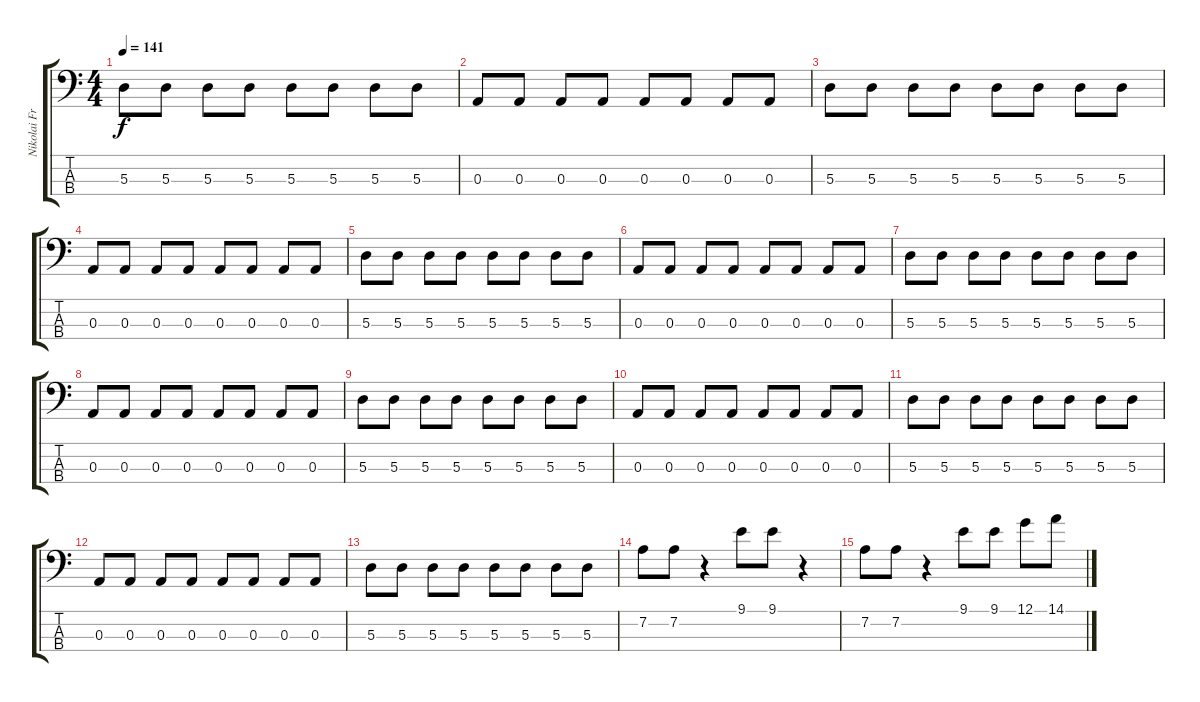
\track ("Nikolai Fraiture - Bass" "Nikolai Fr") {instrument acousticguitarnylon}
\staff {score tabs}
\tuning (G2 D2 A1 E1) {hide}
\ts (4 4)
\tempo 141
\clef f4
\ks c
5.3.8{dy f} 5.3.8 5.3.8 5.3.8 5.3.8 5.3.8 5.3.8 5.3.8 |
0.3.8 0.3.8 0.3.8 0.3.8 0.3.8 0.3.8 0.3.8 0.3.8 |
5.3.8 5.3.8 5.3.8 5.3.8 5.3.8 5.3.8 5.3.8 5.3.8 |
0.3.8 0.3.8 0.3.8 0.3.8 0.3.8 0.3.8 0.3.8 0.3.8 |
5.3.8 5.3.8 5.3.8 5.3.8 5.3.8 5.3.8 5.3.8 5.3.8 |
0.3.8 0.3.8 0.3.8 0.3.8 0.3.8 0.3.8 0.3.8 0.3.8 |
5.3.8 5.3.8 5.3.8 5.3.8 5.3.8 5.3.8 5.3.8 5.3.8 |
0.3.8 0.3.8 0.3.8 0.3.8 0.3.8 0.3.8 0.3.8 0.3.8 |
5.3.8 5.3.8 5.3.8 5.3.8 5.3.8 5.3.8 5.3.8 5.3.8 |
0.3.8 0.3.8 0.3.8 0.3.8 0.3.8 0.3.8 0.3.8 0.3.8 |
5.3.8 5.3.8 5.3.8 5.3.8 5.3.8 5.3.8 5.3.8 5.3.8 |
0.3.8 0.3.8 0.3.8 0.3.8 0.3.8 0.3.8 0.3.8 0.3.8 |
5.3.8 5.3.8 5.3.8 5.3.8 5.3.8 5.3.8 5.3.8 5.3.8 |
7.2.8 7.2.8 r.4 9.1.8 9.1.8 r.4 |
7.2.8 7.2.8 r.4 9.1.8 9.1.8 12.1.8 14.1.8
